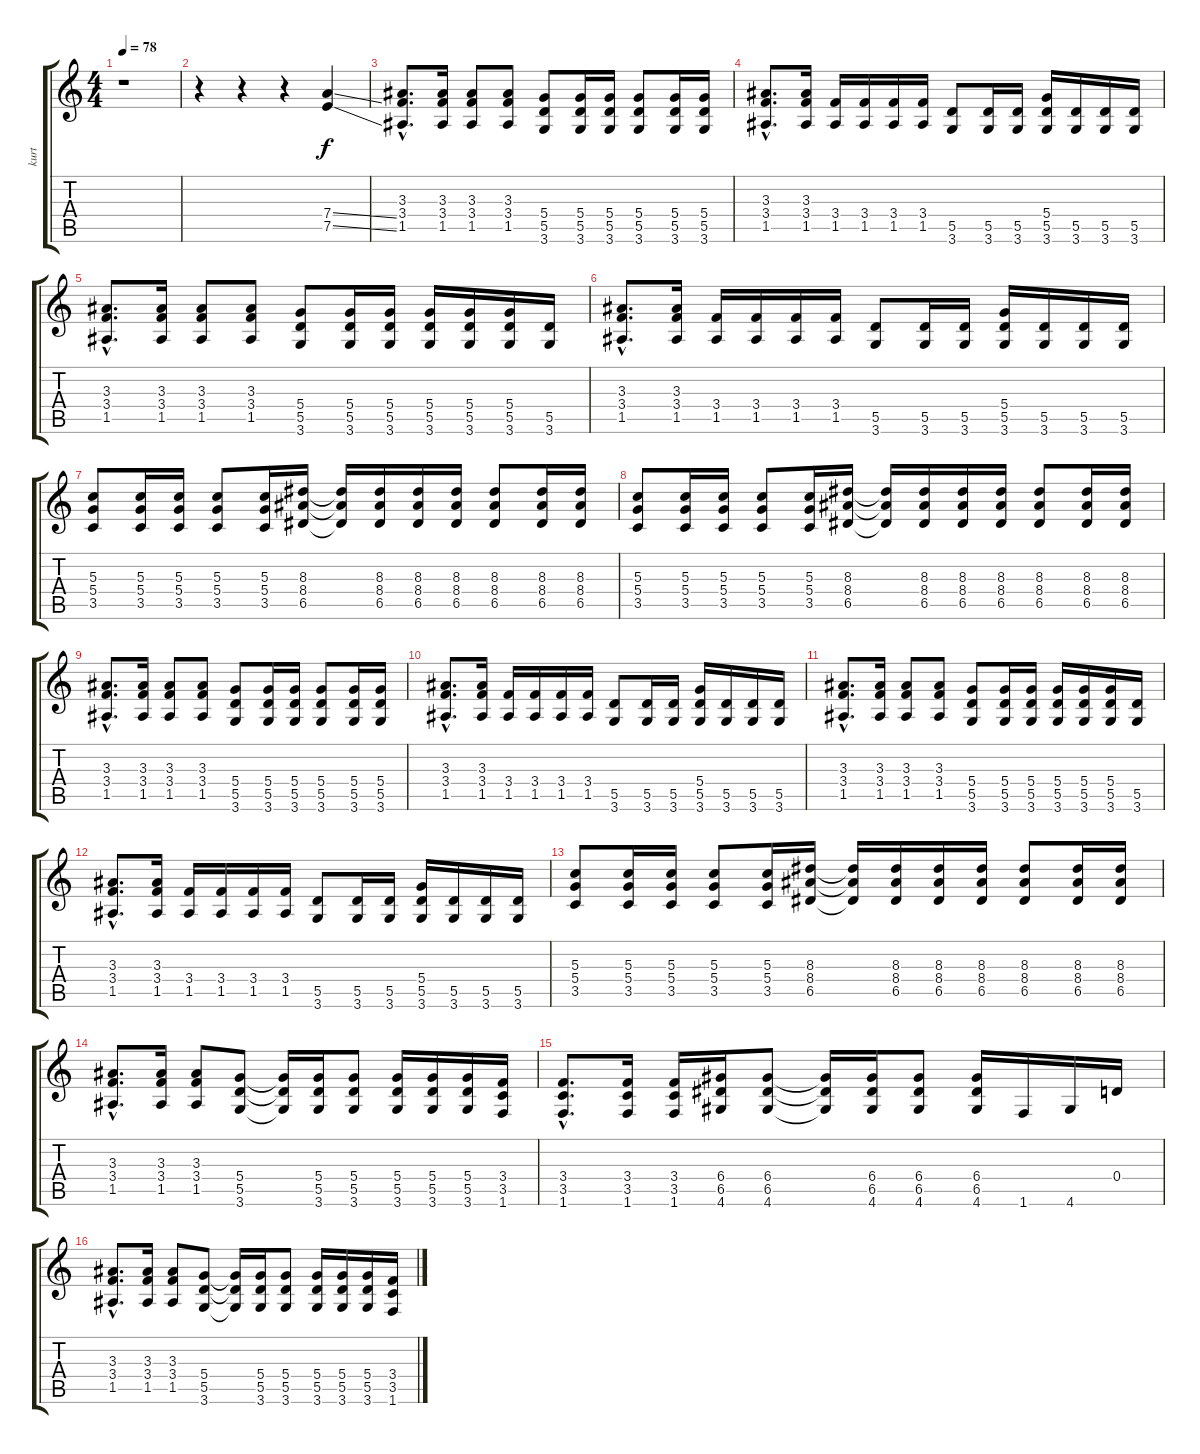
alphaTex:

\track ("kurt" "kurt") {instrument overdrivenguitar}
\staff {score tabs}
\tuning (E4 B3 G3 D3 A2 E2) {hide}
\ts (4 4)
\tempo 78
\clef g2
\ks c
r.1{dy f} |
r.4 r.4 r.4 (7.4{ss} 7.5{ss}).4 |
(3.3{hac} 3.4{hac} 1.5{hac}).8{d} (3.3 3.4 1.5).16 (3.3 3.4 1.5).8 (3.3 3.4 1.5).8 (5.4 5.5 3.6).8 (5.4 5.5 3.6).16 (5.4 5.5 3.6).16 (5.4 5.5 3.6).8 (5.4 5.5 3.6).16 (5.4 5.5 3.6).16 |
(3.3{hac} 3.4{hac} 1.5{hac}).8{d} (3.3 3.4 1.5).16 (3.4 1.5).16 (3.4 1.5).16 (3.4 1.5).16 (3.4 1.5).16 (5.5 3.6).8 (5.5 3.6).16 (5.5 3.6).16 (5.4 5.5 3.6).16 (5.5 3.6).16 (5.5 3.6).16 (5.5 3.6).16 |
(3.3{hac} 3.4{hac} 1.5{hac}).8{d} (3.3 3.4 1.5).16 (3.3 3.4 1.5).8 (3.3 3.4 1.5).8 (5.4 5.5 3.6).8 (5.4 5.5 3.6).16 (5.4 5.5 3.6).16 (5.4 5.5 3.6).16 (5.4 5.5 3.6).16 (5.4 5.5 3.6).16 (5.5 3.6).16 |
(3.3{hac} 3.4{hac} 1.5{hac}).8{d} (3.3 3.4 1.5).16 (3.4 1.5).16 (3.4 1.5).16 (3.4 1.5).16 (3.4 1.5).16 (5.5 3.6).8 (5.5 3.6).16 (5.5 3.6).16 (5.4 5.5 3.6).16 (5.5 3.6).16 (5.5 3.6).16 (5.5 3.6).16 |
(5.3 5.4 3.5).8 (5.3 5.4 3.5).16 (5.3 5.4 3.5).16 (5.3 5.4 3.5).8 (5.3 5.4 3.5).16 (8.3 8.4 6.5).16 (8.3{t} 8.4{t} 6.5{t}).16 (8.3 8.4 6.5).16 (8.3 8.4 6.5).16 (8.3 8.4 6.5).16 (8.3 8.4 6.5).8 (8.3 8.4 6.5).16 (8.3 8.4 6.5).16 |
(5.3 5.4 3.5).8 (5.3 5.4 3.5).16 (5.3 5.4 3.5).16 (5.3 5.4 3.5).8 (5.3 5.4 3.5).16 (8.3 8.4 6.5).16 (8.3{t} 8.4{t} 6.5{t}).16 (8.3 8.4 6.5).16 (8.3 8.4 6.5).16 (8.3 8.4 6.5).16 (8.3 8.4 6.5).8 (8.3 8.4 6.5).16 (8.3 8.4 6.5).16 |
(3.3{hac} 3.4{hac} 1.5{hac}).8{d} (3.3 3.4 1.5).16 (3.3 3.4 1.5).8 (3.3 3.4 1.5).8 (5.4 5.5 3.6).8 (5.4 5.5 3.6).16 (5.4 5.5 3.6).16 (5.4 5.5 3.6).8 (5.4 5.5 3.6).16 (5.4 5.5 3.6).16 |
(3.3{hac} 3.4{hac} 1.5{hac}).8{d} (3.3 3.4 1.5).16 (3.4 1.5).16 (3.4 1.5).16 (3.4 1.5).16 (3.4 1.5).16 (5.5 3.6).8 (5.5 3.6).16 (5.5 3.6).16 (5.4 5.5 3.6).16 (5.5 3.6).16 (5.5 3.6).16 (5.5 3.6).16 |
(3.3{hac} 3.4{hac} 1.5{hac}).8{d} (3.3 3.4 1.5).16 (3.3 3.4 1.5).8 (3.3 3.4 1.5).8 (5.4 5.5 3.6).8 (5.4 5.5 3.6).16 (5.4 5.5 3.6).16 (5.4 5.5 3.6).16 (5.4 5.5 3.6).16 (5.4 5.5 3.6).16 (5.5 3.6).16 |
(3.3{hac} 3.4{hac} 1.5{hac}).8{d} (3.3 3.4 1.5).16 (3.4 1.5).16 (3.4 1.5).16 (3.4 1.5).16 (3.4 1.5).16 (5.5 3.6).8 (5.5 3.6).16 (5.5 3.6).16 (5.4 5.5 3.6).16 (5.5 3.6).16 (5.5 3.6).16 (5.5 3.6).16 |
(5.3 5.4 3.5).8 (5.3 5.4 3.5).16 (5.3 5.4 3.5).16 (5.3 5.4 3.5).8 (5.3 5.4 3.5).16 (8.3 8.4 6.5).16 (8.3{t} 8.4{t} 6.5{t}).16 (8.3 8.4 6.5).16 (8.3 8.4 6.5).16 (8.3 8.4 6.5).16 (8.3 8.4 6.5).8 (8.3 8.4 6.5).16 (8.3 8.4 6.5).16 |
(3.3{hac} 3.4{hac} 1.5{hac}).8{d} (3.3 3.4 1.5).16 (3.3 3.4 1.5).8 (5.4 5.5 3.6).8 (5.4{t} 5.5{t} 3.6{t}).16 (5.4 5.5 3.6).16 (5.4 5.5 3.6).8 (5.4 5.5 3.6).16 (5.4 5.5 3.6).16 (5.4 5.5 3.6).16 (3.4 3.5 1.6).16 |
(3.4{hac} 3.5{hac} 1.6{hac}).8{d} (3.4 3.5 1.6).16 (3.4 3.5 1.6).16 (6.4 6.5 4.6).16 (6.4 6.5 4.6).8 (6.4{t} 6.5{t} 4.6{t}).16 (6.4 6.5 4.6).16 (6.4 6.5 4.6).8 (6.4 6.5 4.6).16 1.6.16 4.6.16 0.4.16 |
(3.3{hac} 3.4{hac} 1.5{hac}).8{d} (3.3 3.4 1.5).16 (3.3 3.4 1.5).8 (5.4 5.5 3.6).8 (5.4{t} 5.5{t} 3.6{t}).16 (5.4 5.5 3.6).16 (5.4 5.5 3.6).8 (5.4 5.5 3.6).16 (5.4 5.5 3.6).16 (5.4 5.5 3.6).16 (3.4 3.5 1.6).16
